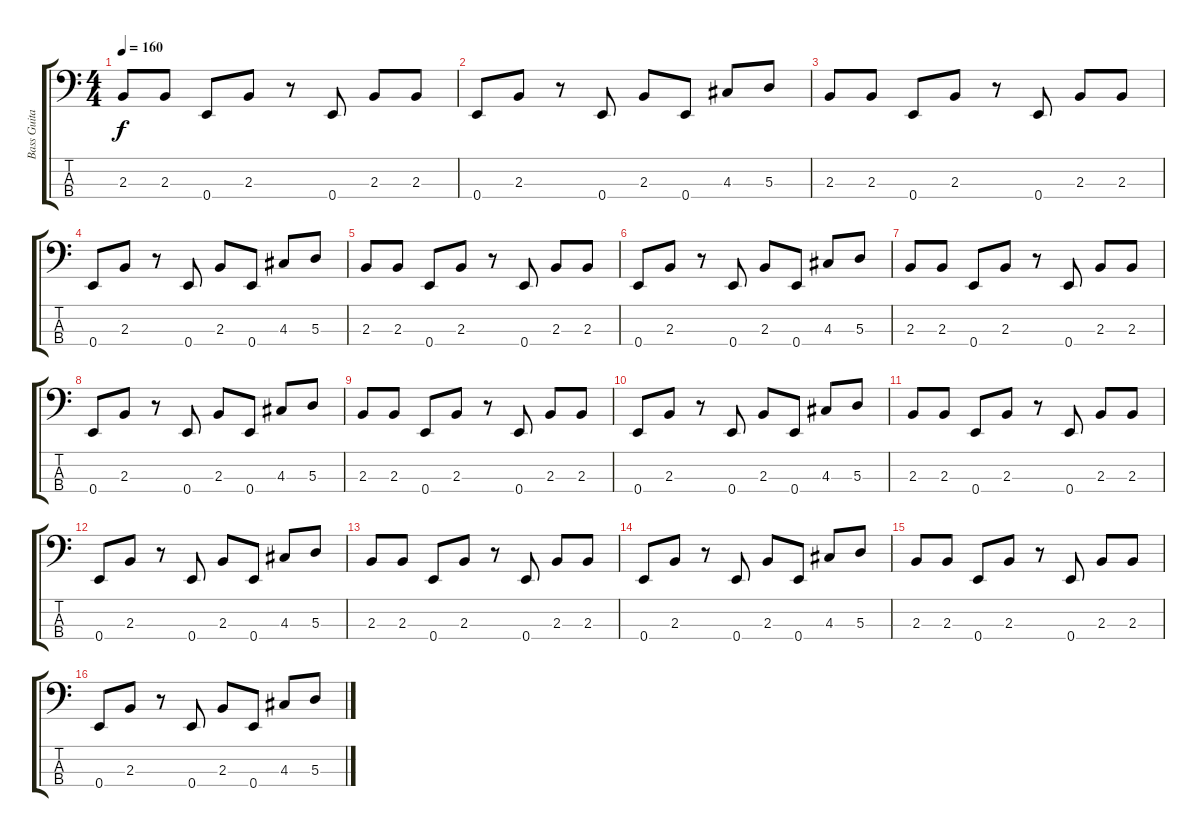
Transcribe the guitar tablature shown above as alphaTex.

\track ("Bass Guitar" "Bass Guita") {instrument electricbasspick}
\staff {score tabs}
\tuning (G2 D2 A1 E1) {hide}
\ts (4 4)
\tempo 160
\clef f4
\ks c
2.3.8{dy f} 2.3.8 0.4.8 2.3.8 r.8 0.4.8 2.3.8 2.3.8 |
0.4.8 2.3.8 r.8 0.4.8 2.3.8 0.4.8 4.3.8 5.3.8 |
2.3.8 2.3.8 0.4.8 2.3.8 r.8 0.4.8 2.3.8 2.3.8 |
0.4.8 2.3.8 r.8 0.4.8 2.3.8 0.4.8 4.3.8 5.3.8 |
2.3.8 2.3.8 0.4.8 2.3.8 r.8 0.4.8 2.3.8 2.3.8 |
0.4.8 2.3.8 r.8 0.4.8 2.3.8 0.4.8 4.3.8 5.3.8 |
2.3.8 2.3.8 0.4.8 2.3.8 r.8 0.4.8 2.3.8 2.3.8 |
0.4.8 2.3.8 r.8 0.4.8 2.3.8 0.4.8 4.3.8 5.3.8 |
2.3.8 2.3.8 0.4.8 2.3.8 r.8 0.4.8 2.3.8 2.3.8 |
0.4.8 2.3.8 r.8 0.4.8 2.3.8 0.4.8 4.3.8 5.3.8 |
2.3.8 2.3.8 0.4.8 2.3.8 r.8 0.4.8 2.3.8 2.3.8 |
0.4.8 2.3.8 r.8 0.4.8 2.3.8 0.4.8 4.3.8 5.3.8 |
2.3.8 2.3.8 0.4.8 2.3.8 r.8 0.4.8 2.3.8 2.3.8 |
0.4.8 2.3.8 r.8 0.4.8 2.3.8 0.4.8 4.3.8 5.3.8 |
2.3.8 2.3.8 0.4.8 2.3.8 r.8 0.4.8 2.3.8 2.3.8 |
0.4.8 2.3.8 r.8 0.4.8 2.3.8 0.4.8 4.3.8 5.3.8
